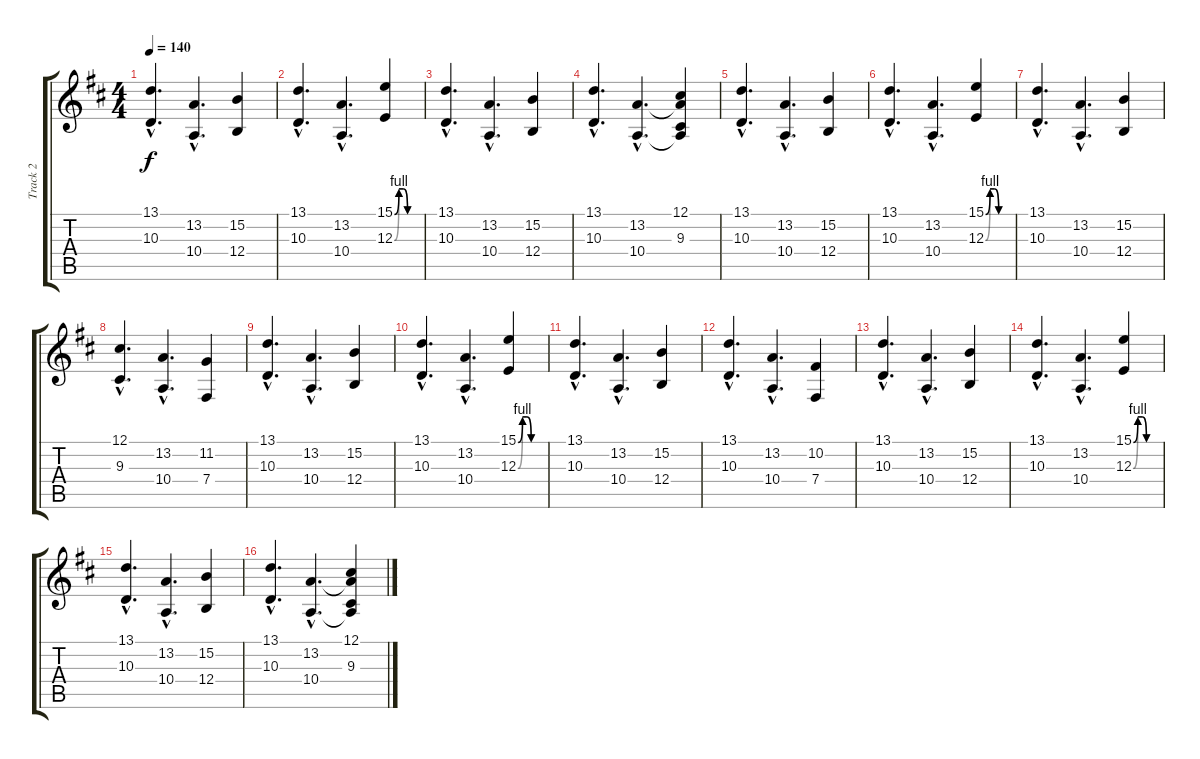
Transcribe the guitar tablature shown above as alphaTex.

\track ("Track 2" "Track 2") {instrument lead2sawtooth}
\staff {score tabs}
\tuning (Db4 Ab3 E3 B2 Gb2 B1) {hide}
\ts (4 4)
\tempo 140
\clef g2
\ks bminor
(13.1{hac} 10.3{hac}).4{d dy f instrument lead2sawtooth} (13.2{hac} 10.4{hac}).4{d} (15.2 12.4).4 |
(13.1{hac} 10.3{hac}).4{d} (13.2{hac} 10.4{hac}).4{d} (15.1{be (custom 0 0 10 4 20 4 30 0 60 0)} 12.3{be (custom 0 0 10 4 20 4 30 0 60 0)}).4 |
(13.1{hac} 10.3{hac}).4{d} (13.2{hac} 10.4{hac}).4{d} (15.2 12.4).4 |
(13.1{hac} 10.3{hac}).4{d} (13.2{hac} 10.4{hac}).4{d} (12.1 13.2{t} 9.3 10.4{t}).4 |
(13.1{hac} 10.3{hac}).4{d} (13.2{hac} 10.4{hac}).4{d} (15.2 12.4).4 |
(13.1{hac} 10.3{hac}).4{d} (13.2{hac} 10.4{hac}).4{d} (15.1{be (custom 0 0 10 4 20 4 30 0 60 0)} 12.3{be (custom 0 0 10 4 20 4 30 0 60 0)}).4 |
(13.1{hac} 10.3{hac}).4{d} (13.2{hac} 10.4{hac}).4{d} (15.2 12.4).4 |
(12.1{hac} 9.3{hac}).4{d} (13.2{hac} 10.4{hac}).4{d} (11.2 7.4).4 |
(13.1{hac} 10.3{hac}).4{d} (13.2{hac} 10.4{hac}).4{d} (15.2 12.4).4 |
(13.1{hac} 10.3{hac}).4{d} (13.2{hac} 10.4{hac}).4{d} (15.1{be (custom 0 0 10 4 20 4 30 0 60 0)} 12.3{be (custom 0 0 10 4 20 4 30 0 60 0)}).4 |
(13.1{hac} 10.3{hac}).4{d} (13.2{hac} 10.4{hac}).4{d} (15.2 12.4).4 |
(13.1{hac} 10.3{hac}).4{d} (13.2{hac} 10.4{hac}).4{d} (10.2 7.4).4 |
(13.1{hac} 10.3{hac}).4{d} (13.2{hac} 10.4{hac}).4{d} (15.2 12.4).4 |
(13.1{hac} 10.3{hac}).4{d} (13.2{hac} 10.4{hac}).4{d} (15.1{be (custom 0 0 10 4 20 4 30 0 60 0)} 12.3{be (custom 0 0 10 4 20 4 30 0 60 0)}).4 |
(13.1{hac} 10.3{hac}).4{d} (13.2{hac} 10.4{hac}).4{d} (15.2 12.4).4 |
(13.1{hac} 10.3{hac}).4{d} (13.2{hac} 10.4{hac}).4{d} (12.1 13.2{t} 9.3 10.4{t}).4
